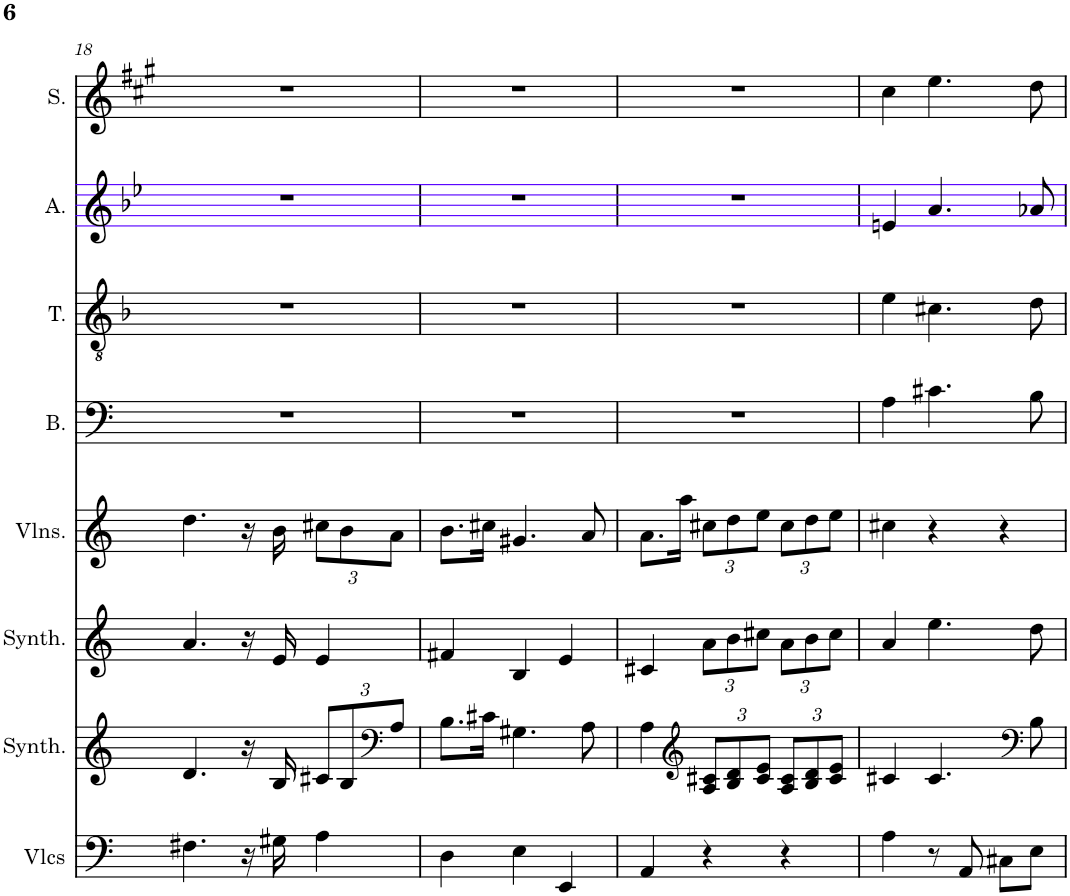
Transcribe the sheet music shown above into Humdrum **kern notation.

**kern	**kern	**kern	**kern	**kern	**kern	**kern	**kern
*part8	*part7	*part6	*part5	*part4	*part3	*part2	*part1
*staff8	*staff7	*staff6	*staff5	*staff4	*staff3	*staff2	*staff1
*I"Violoncelles, D'Bass/Strings, etc	*I"Synthétiseur d'instruments à cordes, Synth strings, etc	*I"Synthétiseur d'instruments à cordes, Synth strings 2	*I"Violons, 1st violins	*I"Basse	*I"Ténor	*I"Alto	*I"Soprano
*I'Vlcs	*I'Synth.	*I'Synth.	*I'Vlns.	*I'B.	*I'T.	*I'A.	*I'S.
!!LO:PB:g=z
*clefF4	*clefG2	*clefG2	*clefG2	*clefF4	*clefGv2	*clefG2	*clefG2
*k[]	*k[]	*k[]	*k[]	*k[]	*k[b-]	*k[b-e-]	*k[f#c#g#]
*M3/4	*M3/4	*M3/4	*M3/4	*M3/4	*M3/4	*M3/4	*M3/4
=18	=18	=18	=18	=18	=18	=18	=18
4.F#X\	4.d/	4.a/	4.dd\	2.r	2.r	2.r	2.r
16r	16r	16r	16r	.	.	.	.
16G#X\	16B/	16e/	16b\	.	.	.	.
*	*Xbrackettup	*	*Xbrackettup	*	*	*	*
4A\	12c#X/L	4e/	12cc#X\L	.	.	.	.
.	12B/	.	12b\	.	.	.	.
*	*clefF4	*	*	*	*	*	*
.	12A/J	.	12a\J	.	.	.	.
=19	=19	=19	=19	=19	=19	=19	=19
4D\	8.B\L	4f#X/	8.b\L	2.r	2.r	2.r	2.r
.	16c#X\Jk	.	16cc#X\Jk	.	.	.	.
4E\	4.G#X\	4B/	4.g#X/	.	.	.	.
4EE/	.	4e/	.	.	.	.	.
.	8A\	.	8a/	.	.	.	.
=20	=20	=20	=20	=20	=20	=20	=20
4AA/	4A\	4c#X/	8.a\L	2.r	2.r	2.r	2.r
.	.	.	16aa\Jk	.	.	.	.
*	*clefG2	*	*	*	*	*	*
*	*	*Xbrackettup	*	*	*	*	*
4r	12A/ 12c#X/L	12a\L	12cc#X\L	.	.	.	.
.	12B/ 12d/	12b\	12dd\	.	.	.	.
.	12c#/ 12e/J	12cc#X\J	12ee\J	.	.	.	.
4r	12A/ 12c#/L	12a\L	12cc#\L	.	.	.	.
.	12B/ 12d/	12b\	12dd\	.	.	.	.
.	12c#/ 12e/J	12cc#\J	12ee\J	.	.	.	.
=21	=21	=21	=21	=21	=21	=21	=21
4A\	4c#X/	4a/	4cc#X\	4A\	4e\	4en/	4cc#\
8r	4.c#/	4.ee\	4r	4.c#X\	4.c#X\	4.a/	4.ee\
8AA/	.	.	.	.	.	.	.
8C#X\L	.	.	4r	.	.	.	.
*	*clefF4	*	*	*	*	*	*
8E\J	8B\	8dd\	.	8B\	8d\	8a-X/	8dd\
=	=	=	=	=	=	=	=
*-	*-	*-	*-	*-	*-	*-	*-
